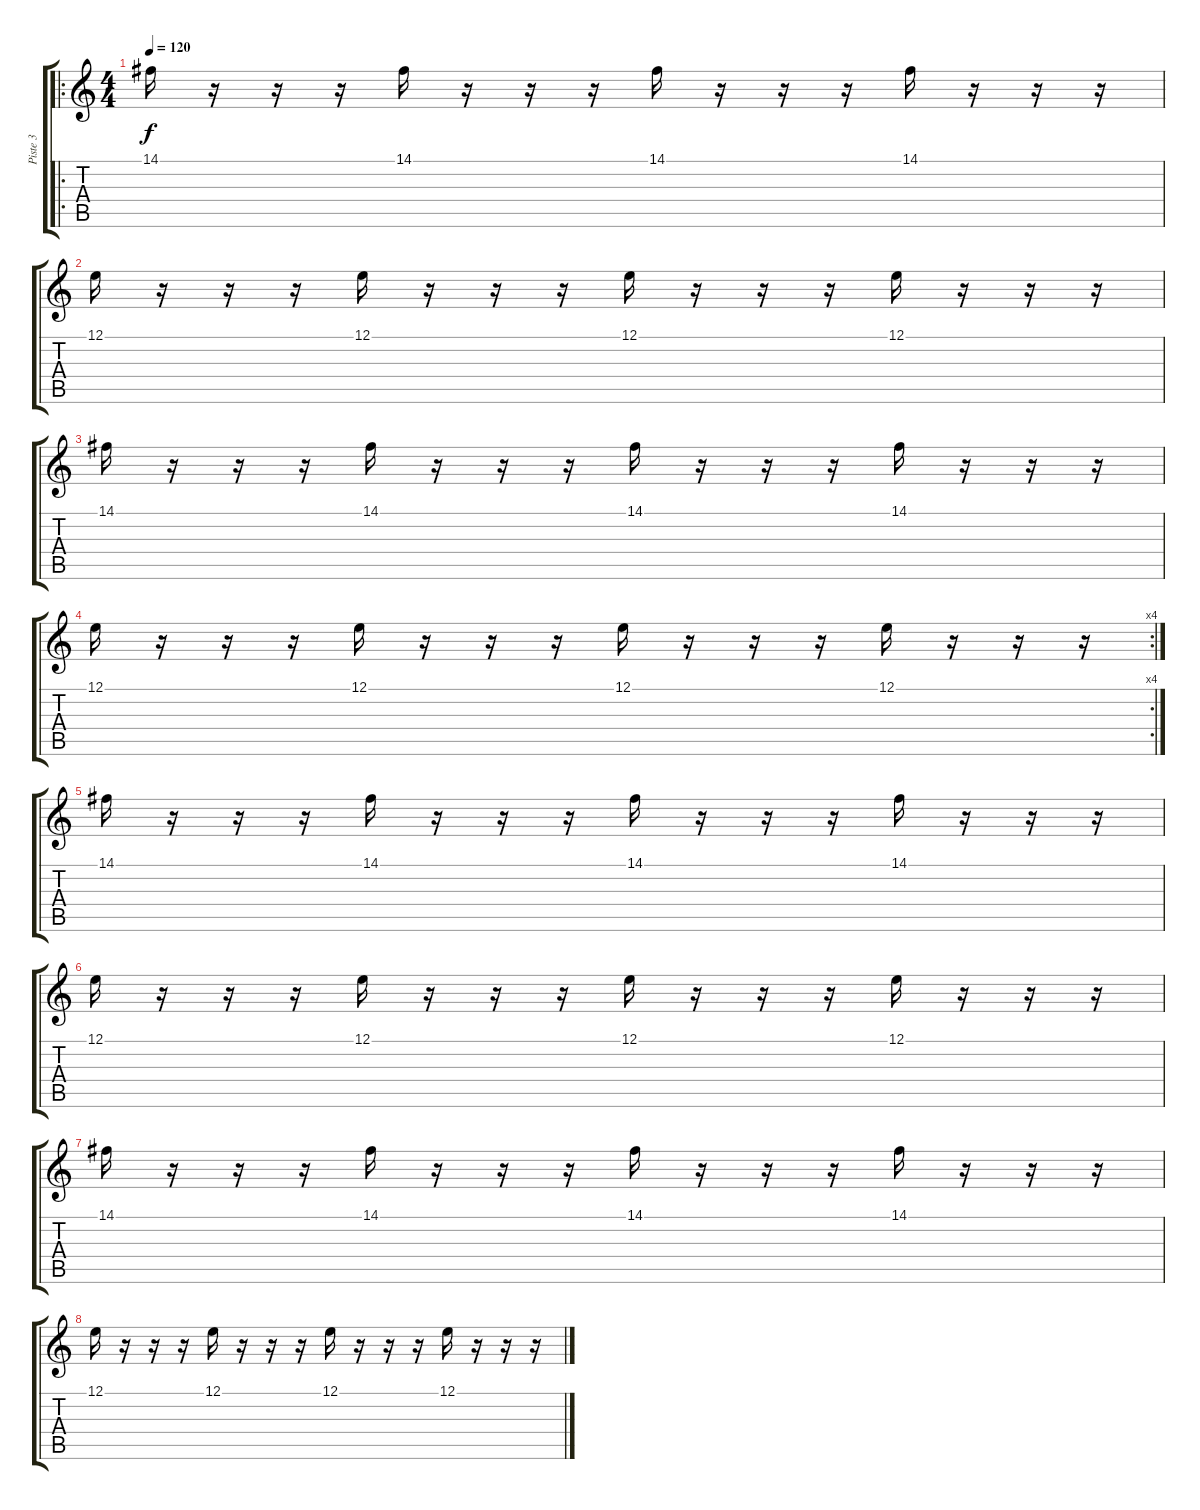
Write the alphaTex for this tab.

\track ("Piste 3" "Piste 3") {instrument trumpet}
\staff {score tabs}
\tuning (E4 B3 G3 D3 A2 E2) {hide}
\ro
\ts (4 4)
\tempo 120
\clef g2
\ks c
14.1.16{dy f} r.16 r.16 r.16 14.1.16 r.16 r.16 r.16 14.1.16 r.16 r.16 r.16 14.1.16 r.16 r.16 r.16 |
12.1.16 r.16 r.16 r.16 12.1.16 r.16 r.16 r.16 12.1.16 r.16 r.16 r.16 12.1.16 r.16 r.16 r.16 |
14.1.16 r.16 r.16 r.16 14.1.16 r.16 r.16 r.16 14.1.16 r.16 r.16 r.16 14.1.16 r.16 r.16 r.16 |
\rc 4
12.1.16 r.16 r.16 r.16 12.1.16 r.16 r.16 r.16 12.1.16 r.16 r.16 r.16 12.1.16 r.16 r.16 r.16 |
14.1.16 r.16 r.16 r.16 14.1.16 r.16 r.16 r.16 14.1.16 r.16 r.16 r.16 14.1.16 r.16 r.16 r.16 |
12.1.16 r.16 r.16 r.16 12.1.16 r.16 r.16 r.16 12.1.16 r.16 r.16 r.16 12.1.16 r.16 r.16 r.16 |
14.1.16 r.16 r.16 r.16 14.1.16 r.16 r.16 r.16 14.1.16 r.16 r.16 r.16 14.1.16 r.16 r.16 r.16 |
12.1.16 r.16 r.16 r.16 12.1.16 r.16 r.16 r.16 12.1.16 r.16 r.16 r.16 12.1.16 r.16 r.16 r.16
